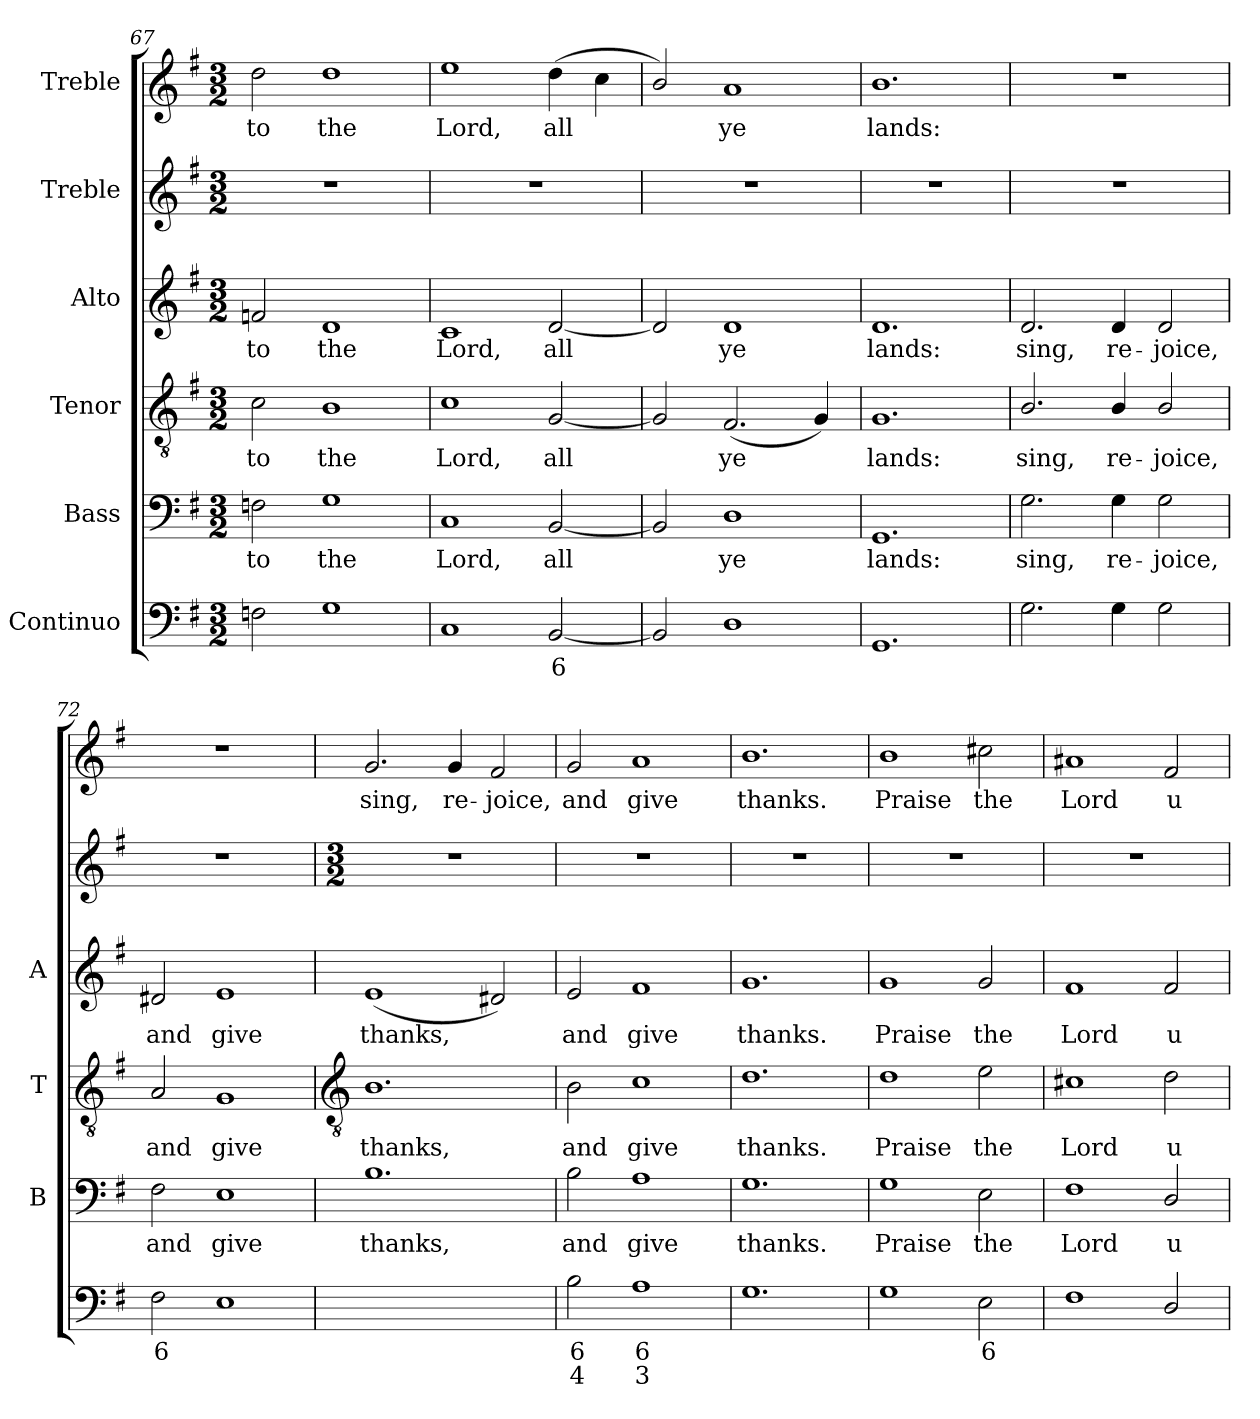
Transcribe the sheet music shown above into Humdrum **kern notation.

**kern	**text	**text	**kern	**text	**kern	**text	**kern	**text	**kern	**kern	**text
*part6	*part6	*part6	*part5	*part5	*part4	*part4	*part3	*part3	*part2	*part1	*part1
*staff6	*staff6	*staff6	*staff5	*staff5	*staff4	*staff4	*staff3	*staff3	*staff2	*staff1	*staff1
*I"Continuo	*	*	*I"Bass	*	*I"Tenor	*	*I"Alto	*	*I"Treble	*I"Treble	*
*	*	*	*I'B	*	*I'T	*	*I'A	*	*	*	*
*clefF4	*	*	*clefF4	*	*clefGv2	*	*clefG2	*	*clefG2	*clefG2	*
*k[f#]	*	*	*k[f#]	*	*k[f#]	*	*k[f#]	*	*k[f#]	*k[f#]	*
*G:	*	*	*G:	*	*G:	*	*G:	*	*G:	*G:	*
*M3/2	*	*	*M3/2	*	*M3/2	*	*M3/2	*	*M3/2	*M3/2	*
=67	=67	=67	=67	=67	=67	=67	=67	=67	=67	=67	=67
!	!	!	!	!LO:LY:b	!	!LO:LY:b	!	!LO:LY:b	!	!	!LO:LY:b
2Fn	.	.	2Fn	-to	2c	-to	2fn	-to	1.r	2dd	-to
!	!	!	!	!LO:LY:b	!	!LO:LY:b	!	!LO:LY:b	!	!	!LO:LY:b
1G	.	.	1G	the	1B	the	1d	the	.	1dd	the
=68	=68	=68	=68	=68	=68	=68	=68	=68	=68	=68	=68
!	!	!	!	!LO:LY:b	!	!LO:LY:b	!	!LO:LY:b	!	!	!LO:LY:b
1C	.	.	1C	Lord,	1c	Lord,	1c	Lord,	1.r	1ee	Lord,
!	!LO:LY:b	!	!	!LO:LY:b	!	!LO:LY:b	!	!LO:LY:b	!	!	!LO:LY:b
[2BB	6	.	[2BB	all	[2G	all	[2d	all	.	(>4dd	all
.	.	.	.	.	.	.	.	.	.	4cc	.
=69	=69	=69	=69	=69	=69	=69	=69	=69	=69	=69	=69
2BB]	.	.	2BB]	.	2G]	.	2d]	.	1.r	2b/)	.
!	!	!	!	!LO:LY:b	!	!LO:LY:b	!	!LO:LY:b	!	!	!LO:LY:b
1D	.	.	1D	ye	(<2.F#	ye	1d	ye	.	1a	ye
.	.	.	.	.	4G)	.	.	.	.	.	.
=70	=70	=70	=70	=70	=70	=70	=70	=70	=70	=70	=70
!	!	!	!	!LO:LY:b	!	!LO:LY:b	!	!LO:LY:b	!	!	!LO:LY:b
1.GG	.	.	1.GG	lands:	1.G	lands:	1.d	lands:	1.r	1.b	lands:
=71	=71	=71	=71	=71	=71	=71	=71	=71	=71	=71	=71
!	!	!	!	!LO:LY:b	!	!LO:LY:b	!	!LO:LY:b	!	!LO:N:vis=1	!
2.G	.	.	2.G	sing,	2.B/	sing,	2.d	sing,	1.r	1.r	.
!	!	!	!	!LO:LY:b	!	!LO:LY:b	!	!LO:LY:b	!	!	!
4G	.	.	4G	re-	4B/	re-	4d	re-	.	.	.
!	!	!	!	!LO:LY:b	!	!LO:LY:b	!	!LO:LY:b	!	!	!
2G	.	.	2G	-joice,	2B/	-joice,	2d	-joice,	.	.	.
=72	=72	=72	=72	=72	=72	=72	=72	=72	=72	=72	=72
!	!LO:LY:b	!	!	!LO:LY:b	!	!LO:LY:b	!	!LO:LY:b	!	!LO:N:vis=1	!
2F#	6	.	2F#	and	2A	and	2d#X	and	1.r	1.r	.
!	!	!	!	!LO:LY:b	!	!LO:LY:b	!	!LO:LY:b	!	!	!
1E	.	.	1E	give	1G	give	1e	give	.	.	.
!!LO:LB:g=z
=73	=73	=73	=73	=73	=73	=73	=73	=73	=73	=73	=73
*	*	*	*	*	*clefGv2	*	*	*	*	*	*
*	*	*	*	*	*	*	*	*	*M3/2	*	*
!	!LO:LY:b	!LO:LY:b	!	!LO:LY:b	!	!LO:LY:b	!	!LO:LY:b	!	!	!LO:LY:b
[1Byy	6	4	1.B	thanks,	1.B	thanks,	(<1e	thanks,	1.r	2.g	sing,
!	!	!	!	!	!	!	!	!	!	!	!LO:LY:b
.	.	.	.	.	.	.	.	.	.	4g	re-
!	!LO:LY:b	!LO:LY:b	!	!	!	!	!	!	!	!	!LO:LY:b
2Byy]	5	3	.	.	.	.	2d#X)	.	.	2f#	-joice,
=74	=74	=74	=74	=74	=74	=74	=74	=74	=74	=74	=74
!	!LO:LY:b	!LO:LY:b	!	!LO:LY:b	!	!LO:LY:b	!	!LO:LY:b	!	!	!LO:LY:b
2B	6	4	2B	and	2B	and	2e	and	1.r	2g	and
!	!LO:LY:b	!LO:LY:b	!	!LO:LY:b	!	!LO:LY:b	!	!LO:LY:b	!	!	!LO:LY:b
1A	6	3	1A	give	1c	give	1f#	give	.	1a	give
=75	=75	=75	=75	=75	=75	=75	=75	=75	=75	=75	=75
!	!	!	!	!LO:LY:b	!	!LO:LY:b	!	!LO:LY:b	!	!	!LO:LY:b
1.G	.	.	1.G	thanks.	1.d	thanks.	1.g	thanks.	1.r	1.b	thanks.
=76	=76	=76	=76	=76	=76	=76	=76	=76	=76	=76	=76
!	!	!	!	!LO:LY:b	!	!LO:LY:b	!	!LO:LY:b	!	!	!LO:LY:b
1G	.	.	1G	Praise	1d	Praise	1g	Praise	1.r	1b	Praise
!	!LO:LY:b	!	!	!LO:LY:b	!	!LO:LY:b	!	!LO:LY:b	!	!	!LO:LY:b
2E	6	.	2E	the	2e	the	2g	the	.	2cc#X	the
=77	=77	=77	=77	=77	=77	=77	=77	=77	=77	=77	=77
!	!	!	!	!LO:LY:b	!	!LO:LY:b	!	!LO:LY:b	!	!	!LO:LY:b
1F#	.	.	1F#	Lord	1c#X	Lord	1f#	Lord	1.r	1a#X	Lord
!	!	!	!	!LO:LY:b	!	!LO:LY:b	!	!LO:LY:b	!	!	!LO:LY:b
2D/	.	.	2D/	u-	2d	u-	2f#	u-	.	2f#	u-
=	=	=	=	=	=	=	=	=	=	=	=
*-	*-	*-	*-	*-	*-	*-	*-	*-	*-	*-	*-
